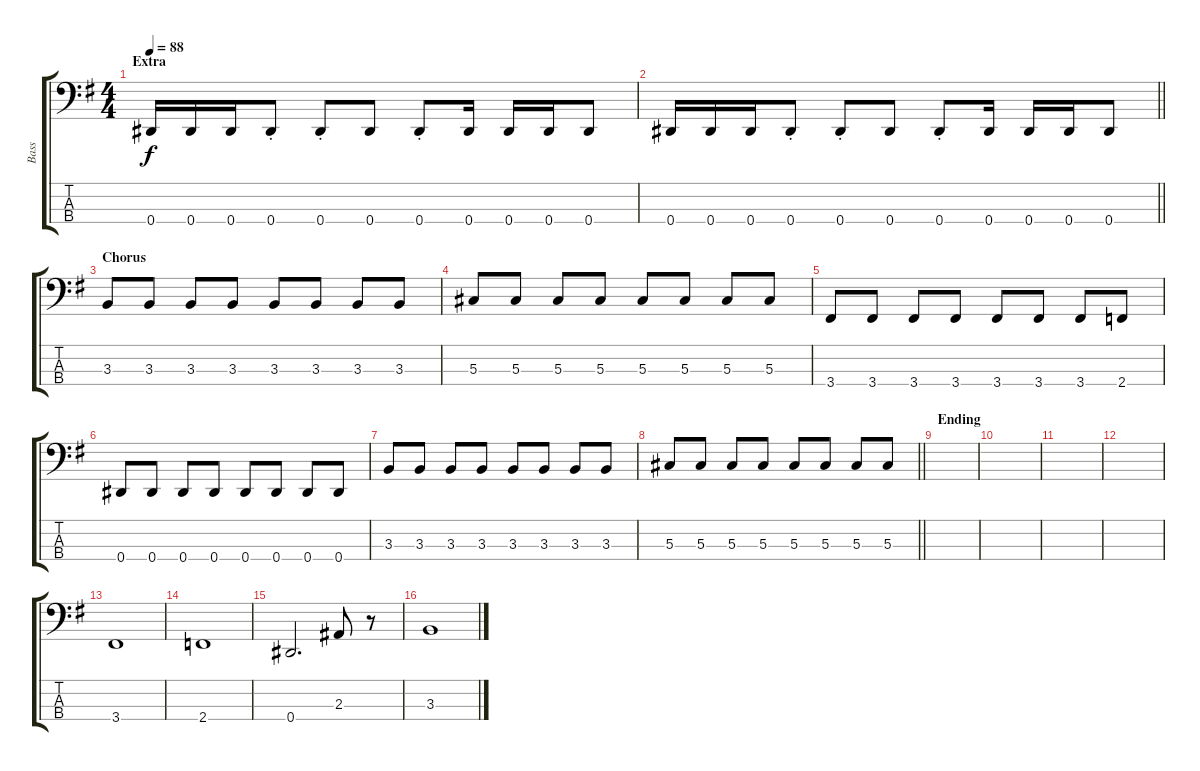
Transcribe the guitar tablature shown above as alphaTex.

\track ("Bass" "Bass") {instrument electricbassfinger}
\staff {score tabs}
\tuning (Gb2 Db2 Ab1 Eb1) {hide}
\ts (4 4)
\section ("" "Extra")
\tempo 88
\clef f4
\ks g
0.4.16{dy f} 0.4.16 0.4.16 0.4{st}.8 0.4{st}.8 0.4.8 0.4{st}.8 0.4.16 0.4.16 0.4.16 0.4.8 |
\barLineRight lightlight
0.4.16 0.4.16 0.4.16 0.4{st}.8 0.4{st}.8 0.4.8 0.4{st}.8 0.4.16 0.4.16 0.4.16 0.4.8 |
\section ("" "Chorus")
3.3.8 3.3.8 3.3.8 3.3.8 3.3.8 3.3.8 3.3.8 3.3.8 |
5.3.8 5.3.8 5.3.8 5.3.8 5.3.8 5.3.8 5.3.8 5.3.8 |
3.4.8 3.4.8 3.4.8 3.4.8 3.4.8 3.4.8 3.4.8 2.4.8 |
0.4.8 0.4.8 0.4.8 0.4.8 0.4.8 0.4.8 0.4.8 0.4.8 |
3.3.8 3.3.8 3.3.8 3.3.8 3.3.8 3.3.8 3.3.8 3.3.8 |
\barLineRight lightlight
5.3.8 5.3.8 5.3.8 5.3.8 5.3.8 5.3.8 5.3.8 5.3.8 |
\section ("" "Ending")
|
|
|
|
3.4.1 |
2.4.1 |
0.4.2{d} 2.3.8 r.8 |
3.3.1
